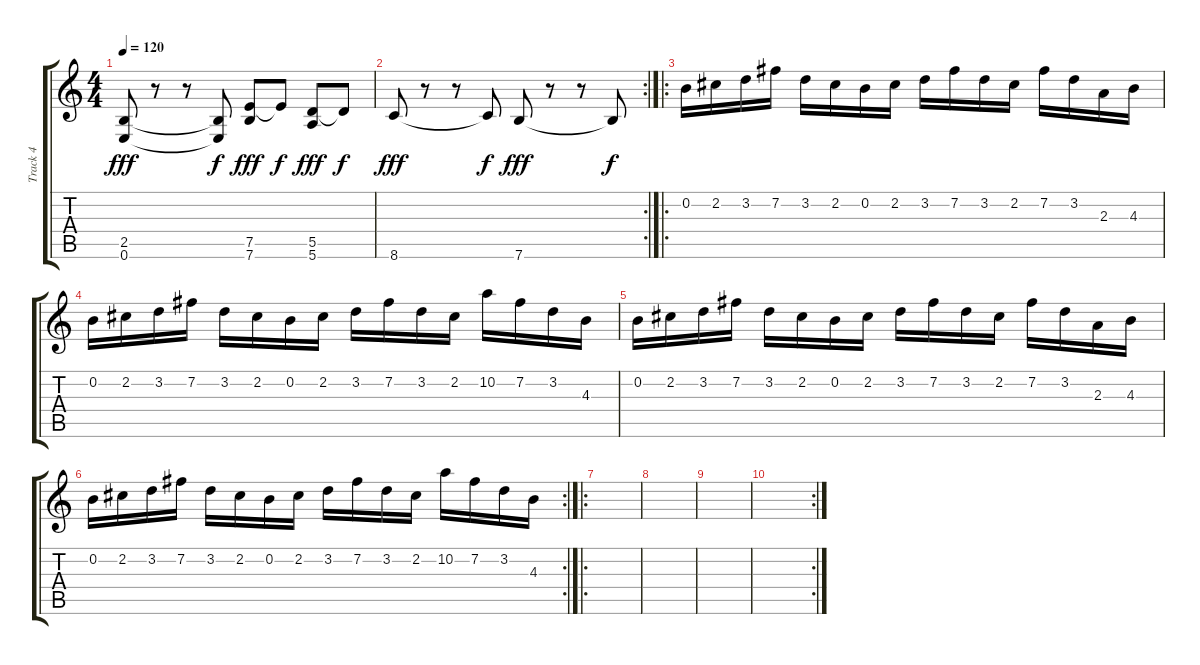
\track ("Track 4" "Track 4") {instrument distortionguitar}
\staff {score tabs}
\tuning (E4 B3 G3 D3 A2 E2) {hide}
\ts (4 4)
\tempo 120
\clef g2
\ks c
(2.5 0.6).8{dy fff} r.8 r.8 (2.5{t} 0.6{t}).8{dy f} (7.5 7.6).8{dy fff} 7.5{t}.8{dy f} (5.5 5.6).8{dy fff} 5.5{t}.8{dy f} |
\rc 2
8.6.8{dy fff} r.8 r.8 8.6{t}.8{dy f} 7.6.8{dy fff} r.8 r.8 7.6{t}.8{dy f} |
\ro
0.2.16 2.2.16 3.2.16 7.2.16 3.2.16 2.2.16 0.2.16 2.2.16 3.2.16 7.2.16 3.2.16 2.2.16 7.2.16 3.2.16 2.3.16 4.3.16 |
0.2.16 2.2.16 3.2.16 7.2.16 3.2.16 2.2.16 0.2.16 2.2.16 3.2.16 7.2.16 3.2.16 2.2.16 10.2.16 7.2.16 3.2.16 4.3.16 |
0.2.16 2.2.16 3.2.16 7.2.16 3.2.16 2.2.16 0.2.16 2.2.16 3.2.16 7.2.16 3.2.16 2.2.16 7.2.16 3.2.16 2.3.16 4.3.16 |
\rc 2
0.2.16 2.2.16 3.2.16 7.2.16 3.2.16 2.2.16 0.2.16 2.2.16 3.2.16 7.2.16 3.2.16 2.2.16 10.2.16 7.2.16 3.2.16 4.3.16 |
\ro
|
|
|
\rc 2
